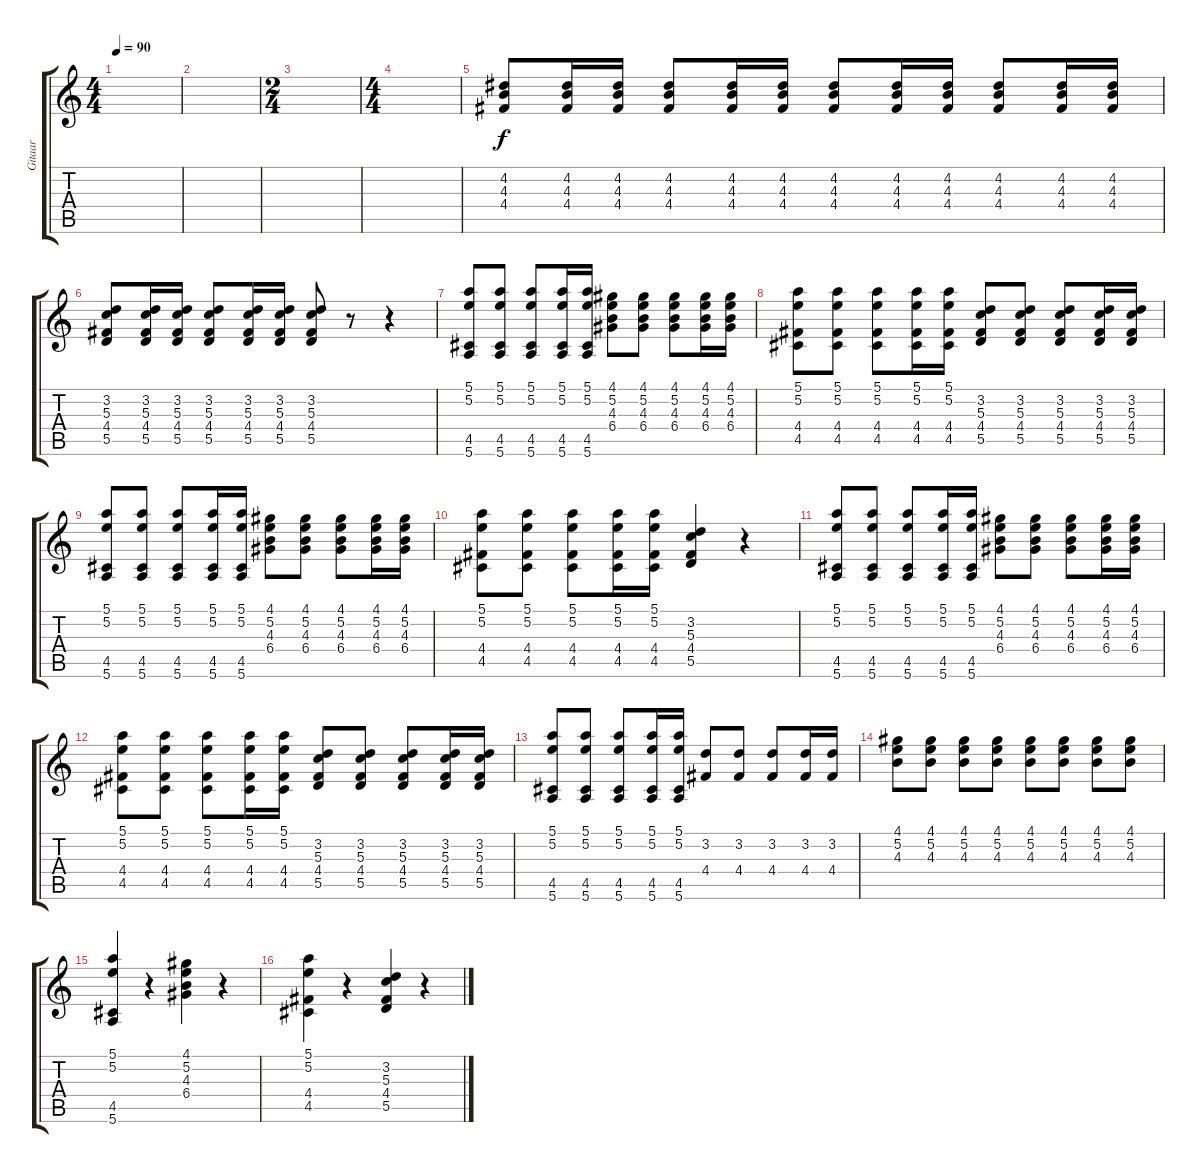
\track ("Gitaar" "Gitaar") {instrument acousticguitarsteel}
\staff {score tabs}
\tuning (E4 B3 G3 D3 A2 E2) {hide}
\ts (4 4)
\tempo 90
\clef g2
\ks c
|
|
\ts (2 4)
|
\ts (4 4)
|
(4.2 4.3 4.4).8 (4.2 4.3 4.4).16 (4.2 4.3 4.4).16 (4.2 4.3 4.4).8 (4.2 4.3 4.4).16 (4.2 4.3 4.4).16 (4.2 4.3 4.4).8 (4.2 4.3 4.4).16 (4.2 4.3 4.4).16 (4.2 4.3 4.4).8 (4.2 4.3 4.4).16 (4.2 4.3 4.4).16 |
(3.2 5.3 4.4 5.5).8 (3.2 5.3 4.4 5.5).16 (3.2 5.3 4.4 5.5).16 (3.2 5.3 4.4 5.5).8 (3.2 5.3 4.4 5.5).16 (3.2 5.3 4.4 5.5).16 (3.2 5.3 4.4 5.5).8 r.8 r.4 |
(5.1 5.2 4.5 5.6).8 (5.1 5.2 4.5 5.6).8 (5.1 5.2 4.5 5.6).8 (5.1 5.2 4.5 5.6).16 (5.1 5.2 4.5 5.6).16 (4.1 5.2 4.3 6.4).8 (4.1 5.2 4.3 6.4).8 (4.1 5.2 4.3 6.4).8 (4.1 5.2 4.3 6.4).16 (4.1 5.2 4.3 6.4).16 |
(5.1 5.2 4.4 4.5).8 (5.1 5.2 4.4 4.5).8 (5.1 5.2 4.4 4.5).8 (5.1 5.2 4.4 4.5).16 (5.1 5.2 4.4 4.5).16 (3.2 5.3 4.4 5.5).8 (3.2 5.3 4.4 5.5).8 (3.2 5.3 4.4 5.5).8 (3.2 5.3 4.4 5.5).16 (3.2 5.3 4.4 5.5).16 |
(5.1 5.2 4.5 5.6).8 (5.1 5.2 4.5 5.6).8 (5.1 5.2 4.5 5.6).8 (5.1 5.2 4.5 5.6).16 (5.1 5.2 4.5 5.6).16 (4.1 5.2 4.3 6.4).8 (4.1 5.2 4.3 6.4).8 (4.1 5.2 4.3 6.4).8 (4.1 5.2 4.3 6.4).16 (4.1 5.2 4.3 6.4).16 |
(5.1 5.2 4.4 4.5).8 (5.1 5.2 4.4 4.5).8 (5.1 5.2 4.4 4.5).8 (5.1 5.2 4.4 4.5).16 (5.1 5.2 4.4 4.5).16 (3.2 5.3 4.4 5.5).4 r.4 |
(5.1 5.2 4.5 5.6).8 (5.1 5.2 4.5 5.6).8 (5.1 5.2 4.5 5.6).8 (5.1 5.2 4.5 5.6).16 (5.1 5.2 4.5 5.6).16 (4.1 5.2 4.3 6.4).8 (4.1 5.2 4.3 6.4).8 (4.1 5.2 4.3 6.4).8 (4.1 5.2 4.3 6.4).16 (4.1 5.2 4.3 6.4).16 |
(5.1 5.2 4.4 4.5).8 (5.1 5.2 4.4 4.5).8 (5.1 5.2 4.4 4.5).8 (5.1 5.2 4.4 4.5).16 (5.1 5.2 4.4 4.5).16 (3.2 5.3 4.4 5.5).8 (3.2 5.3 4.4 5.5).8 (3.2 5.3 4.4 5.5).8 (3.2 5.3 4.4 5.5).16 (3.2 5.3 4.4 5.5).16 |
(5.1 5.2 4.5 5.6).8 (5.1 5.2 4.5 5.6).8 (5.1 5.2 4.5 5.6).8 (5.1 5.2 4.5 5.6).16 (5.1 5.2 4.5 5.6).16 (3.2 4.4).8 (3.2 4.4).8 (3.2 4.4).8 (3.2 4.4).16 (3.2 4.4).16 |
(4.1 5.2 4.3).8 (4.1 5.2 4.3).8 (4.1 5.2 4.3).8 (4.1 5.2 4.3).8 (4.1 5.2 4.3).8 (4.1 5.2 4.3).8 (4.1 5.2 4.3).8 (4.1 5.2 4.3).8 |
(5.1 5.2 4.5 5.6).4 r.4 (4.1 5.2 4.3 6.4).4 r.4 |
(5.1 5.2 4.4 4.5).4 r.4 (3.2 5.3 4.4 5.5).4 r.4
